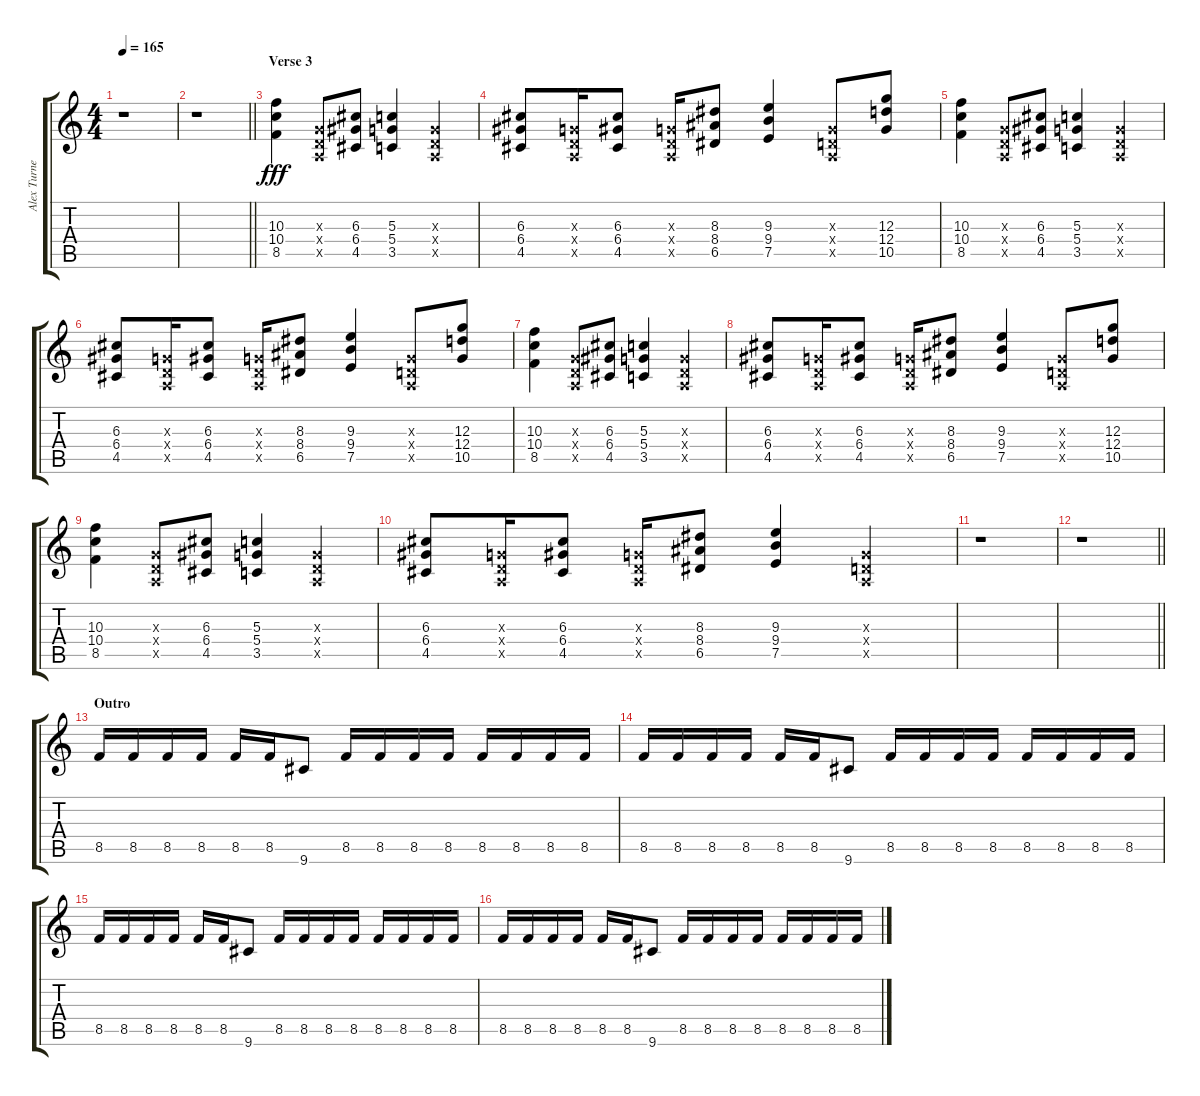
\track ("Alex Turner (Guitar 1)" "Alex Turne") {instrument distortionguitar}
\staff {score tabs}
\tuning (E4 B3 G3 D3 A2 E2) {hide}
\ts (4 4)
\tempo 165
\clef g2
\ks c
r.1{dy f} |
\barLineRight lightlight
r.1 |
\section ("" "Verse 3")
(10.3 10.4 8.5).4{dy fff} (0.3{x} 0.4{x} 0.5{x}).8 (6.3 6.4 4.5).8 (5.3 5.4 3.5).4 (0.3{x} 0.4{x} 0.5{x}).4 |
(6.3 6.4 4.5).8 (0.3{x} 0.4{x} 0.5{x}).16 (6.3 6.4 4.5).8 (0.3{x} 0.4{x} 0.5{x}).16 (8.3 8.4 6.5).8 (9.3 9.4 7.5).4 (0.3{x} 0.4{x} 0.5{x}).8 (12.3 12.4 10.5).8 |
(10.3 10.4 8.5).4 (0.3{x} 0.4{x} 0.5{x}).8 (6.3 6.4 4.5).8 (5.3 5.4 3.5).4 (0.3{x} 0.4{x} 0.5{x}).4 |
(6.3 6.4 4.5).8 (0.3{x} 0.4{x} 0.5{x}).16 (6.3 6.4 4.5).8 (0.3{x} 0.4{x} 0.5{x}).16 (8.3 8.4 6.5).8 (9.3 9.4 7.5).4 (0.3{x} 0.4{x} 0.5{x}).8 (12.3 12.4 10.5).8 |
(10.3 10.4 8.5).4 (0.3{x} 0.4{x} 0.5{x}).8 (6.3 6.4 4.5).8 (5.3 5.4 3.5).4 (0.3{x} 0.4{x} 0.5{x}).4 |
(6.3 6.4 4.5).8 (0.3{x} 0.4{x} 0.5{x}).16 (6.3 6.4 4.5).8 (0.3{x} 0.4{x} 0.5{x}).16 (8.3 8.4 6.5).8 (9.3 9.4 7.5).4 (0.3{x} 0.4{x} 0.5{x}).8 (12.3 12.4 10.5).8 |
(10.3 10.4 8.5).4 (0.3{x} 0.4{x} 0.5{x}).8 (6.3 6.4 4.5).8 (5.3 5.4 3.5).4 (0.3{x} 0.4{x} 0.5{x}).4 |
(6.3 6.4 4.5).8 (0.3{x} 0.4{x} 0.5{x}).16 (6.3 6.4 4.5).8 (0.3{x} 0.4{x} 0.5{x}).16 (8.3 8.4 6.5).8 (9.3 9.4 7.5).4 (0.3{x} 0.4{x} 0.5{x}).4 |
r.1 |
\barLineRight lightlight
r.1 |
\section ("" "Outro")
8.5.16 8.5.16 8.5.16 8.5.16 8.5.16 8.5.16 9.6.8 8.5.16 8.5.16 8.5.16 8.5.16 8.5.16 8.5.16 8.5.16 8.5.16 |
8.5.16 8.5.16 8.5.16 8.5.16 8.5.16 8.5.16 9.6.8 8.5.16 8.5.16 8.5.16 8.5.16 8.5.16 8.5.16 8.5.16 8.5.16 |
8.5.16 8.5.16 8.5.16 8.5.16 8.5.16 8.5.16 9.6.8 8.5.16 8.5.16 8.5.16 8.5.16 8.5.16 8.5.16 8.5.16 8.5.16 |
8.5.16 8.5.16 8.5.16 8.5.16 8.5.16 8.5.16 9.6.8 8.5.16 8.5.16 8.5.16 8.5.16 8.5.16 8.5.16 8.5.16 8.5.16
